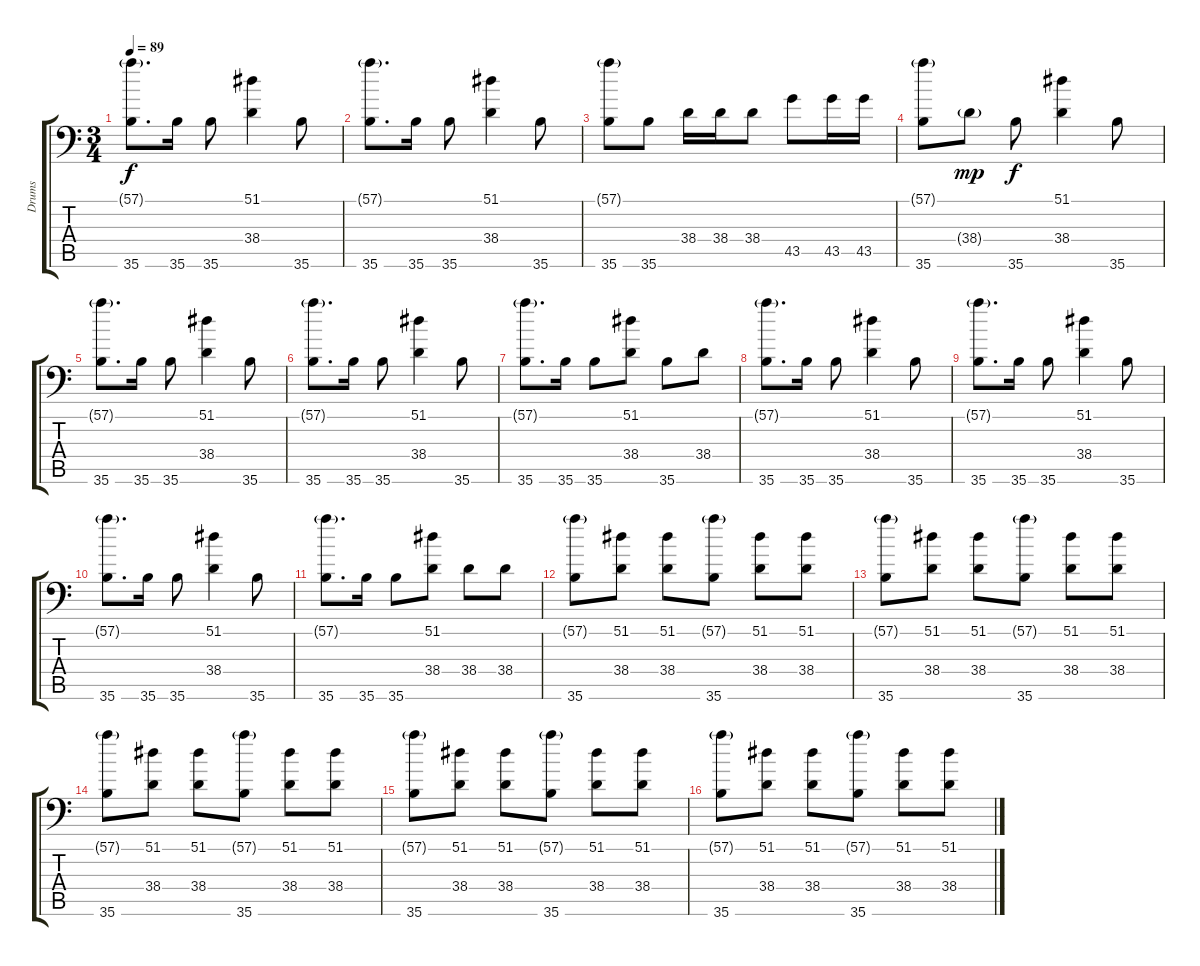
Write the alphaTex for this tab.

\track ("Drums" "Drums") {instrument acousticgrandpiano}
\staff {score tabs}
\tuning (C-1 C-1 C-1 C-1 C-1 C-1) {hide}
\ts (3 4)
\tempo 89
\clef f4
\ks c
(57.1{g} 35.6).8{d dy f} 35.6.16 35.6.8 (51.1 38.4).4 35.6.8 |
(57.1{g} 35.6).8{d} 35.6.16 35.6.8 (51.1 38.4).4 35.6.8 |
(57.1{g} 35.6).8 35.6.8 38.4.16 38.4.16 38.4.8 43.5.8 43.5.16 43.5.16 |
(57.1{g} 35.6).8 38.4{g}.8{dy mp} 35.6.8{dy f} (51.1 38.4).4 35.6.8 |
(57.1{g} 35.6).8{d} 35.6.16 35.6.8 (51.1 38.4).4 35.6.8 |
(57.1{g} 35.6).8{d} 35.6.16 35.6.8 (51.1 38.4).4 35.6.8 |
(57.1{g} 35.6).8{d} 35.6.16 35.6.8 (51.1 38.4).8 35.6.8 38.4.8 |
(57.1{g} 35.6).8{d} 35.6.16 35.6.8 (51.1 38.4).4 35.6.8 |
(57.1{g} 35.6).8{d} 35.6.16 35.6.8 (51.1 38.4).4 35.6.8 |
(57.1{g} 35.6).8{d} 35.6.16 35.6.8 (51.1 38.4).4 35.6.8 |
(57.1{g} 35.6).8{d} 35.6.16 35.6.8 (51.1 38.4).8 38.4.8 38.4.8 |
(57.1{g} 35.6).8 (51.1 38.4).8 (51.1 38.4).8 (57.1{g} 35.6).8 (51.1 38.4).8 (51.1 38.4).8 |
(57.1{g} 35.6).8 (51.1 38.4).8 (51.1 38.4).8 (57.1{g} 35.6).8 (51.1 38.4).8 (51.1 38.4).8 |
(57.1{g} 35.6).8 (51.1 38.4).8 (51.1 38.4).8 (57.1{g} 35.6).8 (51.1 38.4).8 (51.1 38.4).8 |
(57.1{g} 35.6).8 (51.1 38.4).8 (51.1 38.4).8 (57.1{g} 35.6).8 (51.1 38.4).8 (51.1 38.4).8 |
(57.1{g} 35.6).8 (51.1 38.4).8 (51.1 38.4).8 (57.1{g} 35.6).8 (51.1 38.4).8 (51.1 38.4).8
